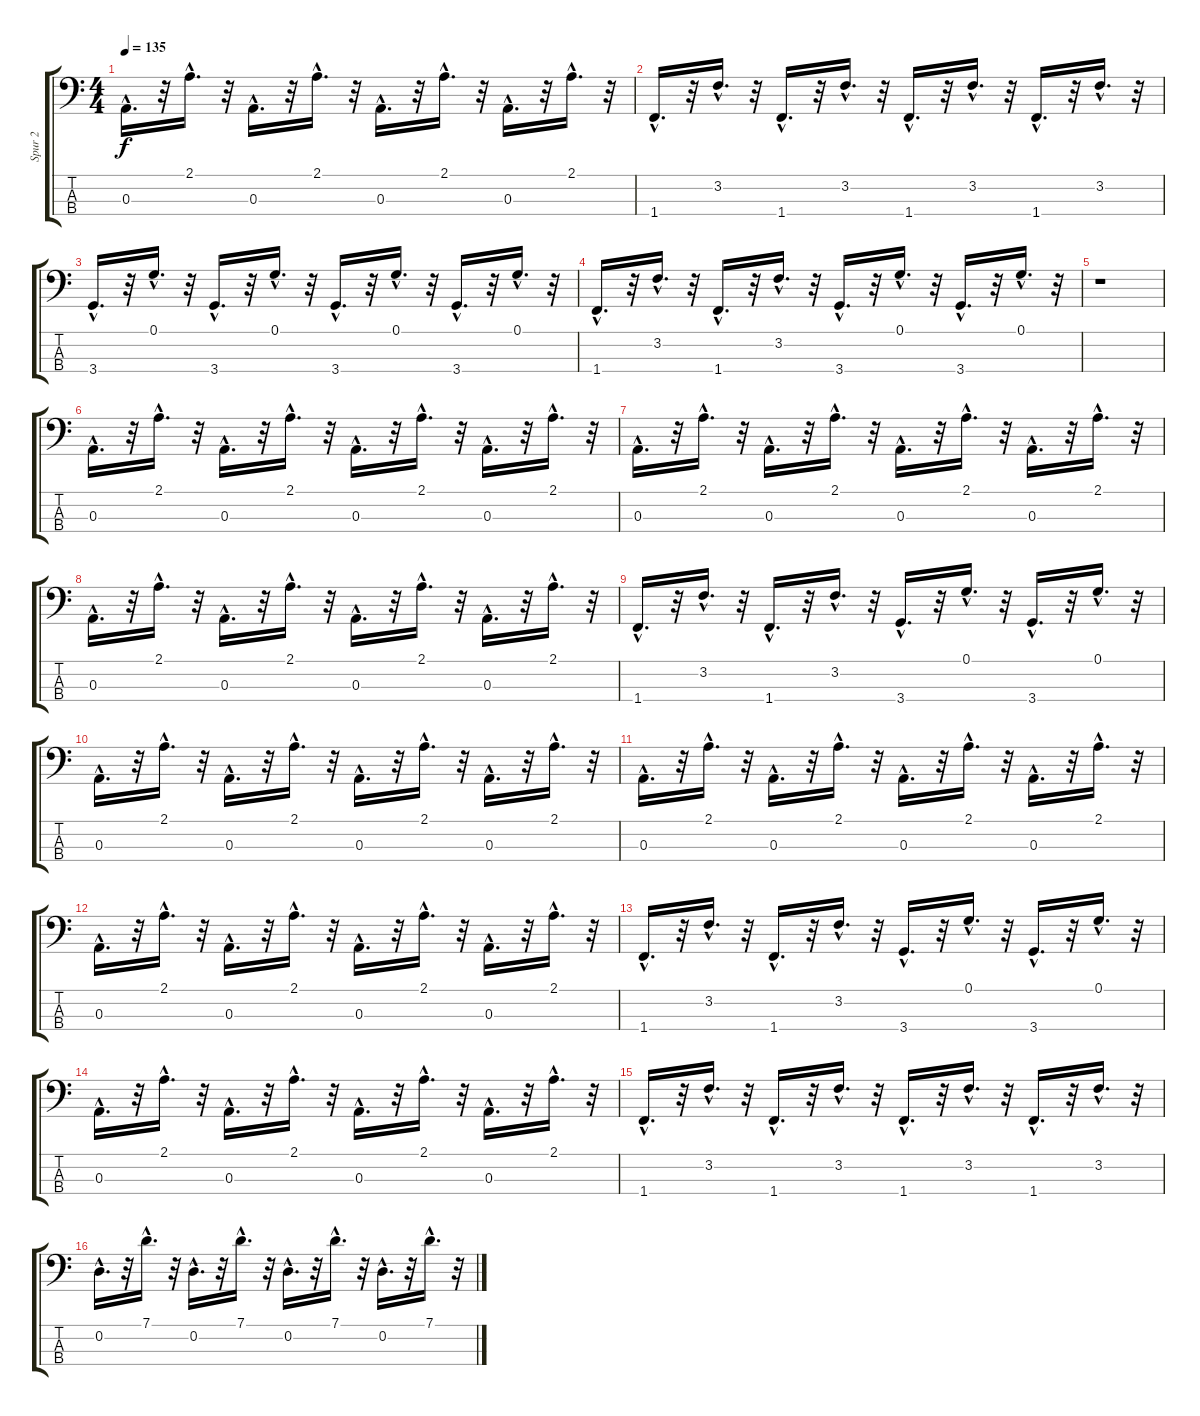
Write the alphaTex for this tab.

\track ("Spur 2" "Spur 2") {instrument fretlessbass}
\staff {score tabs}
\tuning (G2 D2 A1 E1) {hide}
\ts (4 4)
\tempo 135
\clef f4
\ks c
0.3{hac}.16{d dy f} r.32 2.1{hac}.16{d} r.32 0.3{hac}.16{d} r.32 2.1{hac}.16{d} r.32 0.3{hac}.16{d} r.32 2.1{hac}.16{d} r.32 0.3{hac}.16{d} r.32 2.1{hac}.16{d} r.32 |
1.4{hac}.16{d} r.32 3.2{hac}.16{d} r.32 1.4{hac}.16{d} r.32 3.2{hac}.16{d} r.32 1.4{hac}.16{d} r.32 3.2{hac}.16{d} r.32 1.4{hac}.16{d} r.32 3.2{hac}.16{d} r.32 |
3.4{hac}.16{d} r.32 0.1{hac}.16{d} r.32 3.4{hac}.16{d} r.32 0.1{hac}.16{d} r.32 3.4{hac}.16{d} r.32 0.1{hac}.16{d} r.32 3.4{hac}.16{d} r.32 0.1{hac}.16{d} r.32 |
1.4{hac}.16{d} r.32 3.2{hac}.16{d} r.32 1.4{hac}.16{d} r.32 3.2{hac}.16{d} r.32 3.4{hac}.16{d} r.32 0.1{hac}.16{d} r.32 3.4{hac}.16{d} r.32 0.1{hac}.16{d} r.32 |
r.1 |
0.3{hac}.16{d} r.32 2.1{hac}.16{d} r.32 0.3{hac}.16{d} r.32 2.1{hac}.16{d} r.32 0.3{hac}.16{d} r.32 2.1{hac}.16{d} r.32 0.3{hac}.16{d} r.32 2.1{hac}.16{d} r.32 |
0.3{hac}.16{d} r.32 2.1{hac}.16{d} r.32 0.3{hac}.16{d} r.32 2.1{hac}.16{d} r.32 0.3{hac}.16{d} r.32 2.1{hac}.16{d} r.32 0.3{hac}.16{d} r.32 2.1{hac}.16{d} r.32 |
0.3{hac}.16{d} r.32 2.1{hac}.16{d} r.32 0.3{hac}.16{d} r.32 2.1{hac}.16{d} r.32 0.3{hac}.16{d} r.32 2.1{hac}.16{d} r.32 0.3{hac}.16{d} r.32 2.1{hac}.16{d} r.32 |
1.4{hac}.16{d} r.32 3.2{hac}.16{d} r.32 1.4{hac}.16{d} r.32 3.2{hac}.16{d} r.32 3.4{hac}.16{d} r.32 0.1{hac}.16{d} r.32 3.4{hac}.16{d} r.32 0.1{hac}.16{d} r.32 |
0.3{hac}.16{d} r.32 2.1{hac}.16{d} r.32 0.3{hac}.16{d} r.32 2.1{hac}.16{d} r.32 0.3{hac}.16{d} r.32 2.1{hac}.16{d} r.32 0.3{hac}.16{d} r.32 2.1{hac}.16{d} r.32 |
0.3{hac}.16{d} r.32 2.1{hac}.16{d} r.32 0.3{hac}.16{d} r.32 2.1{hac}.16{d} r.32 0.3{hac}.16{d} r.32 2.1{hac}.16{d} r.32 0.3{hac}.16{d} r.32 2.1{hac}.16{d} r.32 |
0.3{hac}.16{d} r.32 2.1{hac}.16{d} r.32 0.3{hac}.16{d} r.32 2.1{hac}.16{d} r.32 0.3{hac}.16{d} r.32 2.1{hac}.16{d} r.32 0.3{hac}.16{d} r.32 2.1{hac}.16{d} r.32 |
1.4{hac}.16{d} r.32 3.2{hac}.16{d} r.32 1.4{hac}.16{d} r.32 3.2{hac}.16{d} r.32 3.4{hac}.16{d} r.32 0.1{hac}.16{d} r.32 3.4{hac}.16{d} r.32 0.1{hac}.16{d} r.32 |
0.3{hac}.16{d} r.32 2.1{hac}.16{d} r.32 0.3{hac}.16{d} r.32 2.1{hac}.16{d} r.32 0.3{hac}.16{d} r.32 2.1{hac}.16{d} r.32 0.3{hac}.16{d} r.32 2.1{hac}.16{d} r.32 |
1.4{hac}.16{d} r.32 3.2{hac}.16{d} r.32 1.4{hac}.16{d} r.32 3.2{hac}.16{d} r.32 1.4{hac}.16{d} r.32 3.2{hac}.16{d} r.32 1.4{hac}.16{d} r.32 3.2{hac}.16{d} r.32 |
0.2{hac}.16{d} r.32 7.1{hac}.16{d} r.32 0.2{hac}.16{d} r.32 7.1{hac}.16{d} r.32 0.2{hac}.16{d} r.32 7.1{hac}.16{d} r.32 0.2{hac}.16{d} r.32 7.1{hac}.16{d} r.32
